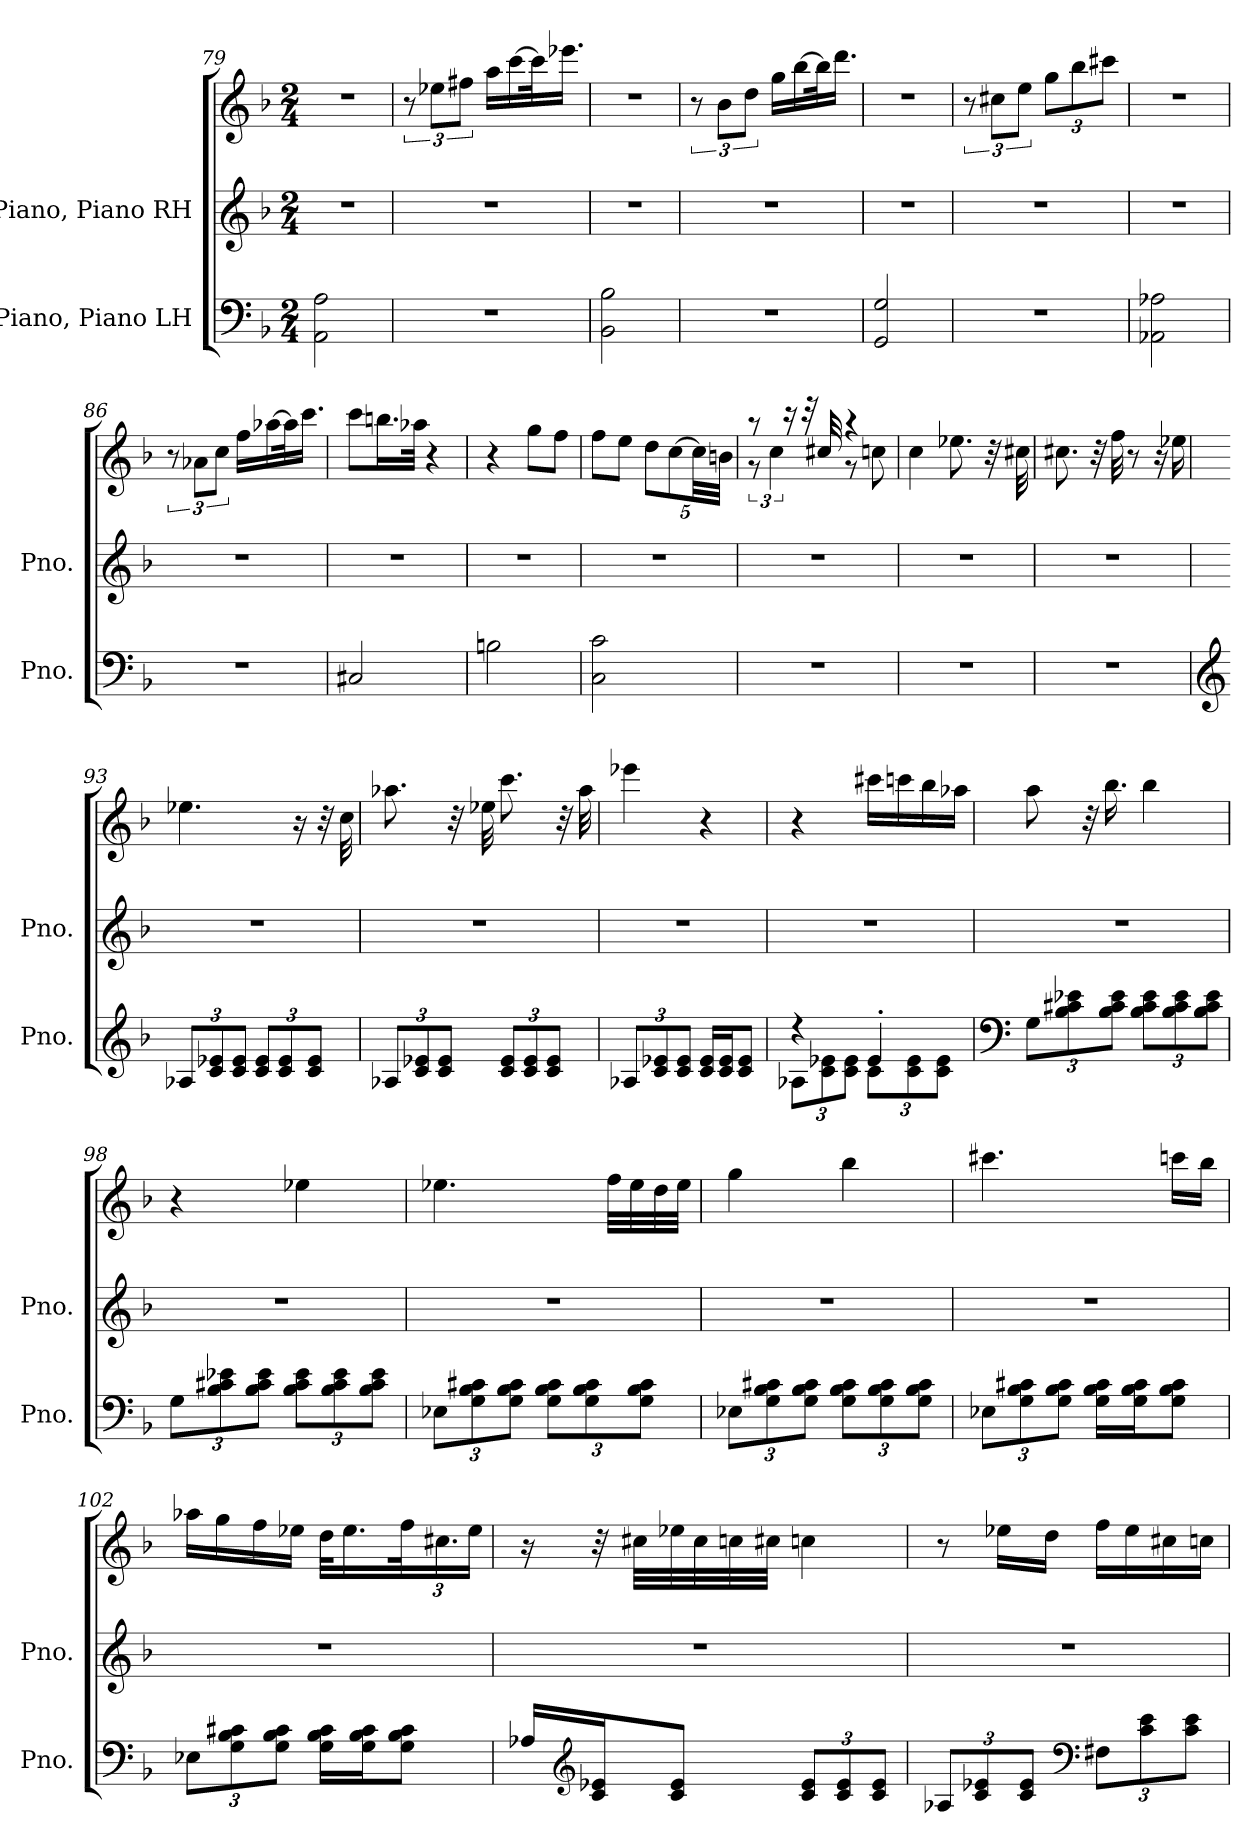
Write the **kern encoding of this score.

**kern	**kern	**kern
*part2	*part1	*part1
*staff3	*staff2	*staff1
*I"Piano, Piano LH	*I"Piano, Piano RH	*
*I'Pno.	*I'Pno.	*
*clefF4	*clefG2	*clefG2
*k[b-]	*k[b-]	*k[b-]
*M2/4	*M2/4	*M2/4
=79	=79	=79
2AA\ 2A\	2r	2r
=80	=80	=80
2r	2r	12r
.	.	12ee-X\L
.	.	12ff#X\J
.	.	16aa\LL
.	.	[16ccc\
.	.	32ccc\K]
.	.	16.eee-X\JJ
=81	=81	=81
2BB-\ 2B-\	2r	2r
!!LO:LB:g=z
=82	=82	=82
2r	2r	12r
.	.	12b-\L
.	.	12dd\J
.	.	16gg\LL
.	.	[16bb-\
.	.	32bb-\K]
.	.	16.ddd\JJ
=83	=83	=83
2GG/ 2G/	2r	2r
=84	=84	=84
2r	2r	12r
.	.	12cc#X\L
.	.	12ee\J
*	*	*Xbrackettup
.	.	12gg\L
.	.	12bb-\
.	.	12ccc#X\J
=85	=85	=85
2AA-X\ 2A-X\	2r	2r
=86	=86	=86
*	*	*brackettup
2r	2r	12r
.	.	12a-X\L
.	.	12cc\J
.	.	16ff\LL
.	.	[16aa-X\
.	.	32aa-\K]
.	.	16.ccc\JJ
=87	=87	=87
2C#X/	2r	8ccc\L
.	.	16.bbn\L
.	.	32aa-X\JJk
.	.	4r
!!LO:PB:g=z
=88	=88	=88
2Bn\	2r	4r
.	.	8gg\L
.	.	8ff\J
=89	=89	=89
2C\ 2c\	2r	8ff\L
.	.	8ee\J
*	*	*Xbrackettup
.	.	10dd\L
.	.	[10cc\
.	.	40cc\LL]
.	.	40bn\JJJ
=90	=90	=90
*	*	*^
*	*	*	*brackettup
2r	2r	8r	12r
.	.	.	6cc\
.	.	16r	.
.	.	32r	.
.	.	32cc#X/	.
.	.	4r	8r
.	.	.	8ccn\
*	*	*v	*v
=91	=91	=91
2r	2r	4cc\
.	.	8.ee-X\
.	.	32r
.	.	32cc#X\
=92	=92	=92
2r	2r	8.cc#X\
.	.	32r
.	.	32ff\
.	.	8r
.	.	16r
.	.	16ee-X\
!!LO:LB:g=z
=93	=93	=93
*clefG2	*	*
*Xbrackettup	*	*
12A-X/L	2r	4.ee-X\
12c/ 12e-X/	.	.
12c/ 12e-/J	.	.
12c/ 12e-/L	.	.
12c/ 12e-/	.	.
.	.	16r
12c/ 12e-/J	.	.
.	.	32r
.	.	32cc\
=94	=94	=94
12A-X/L	2r	8.aa-X\
12c/ 12e-X/	.	.
12c/ 12e-/J	.	.
.	.	32r
.	.	32ee-X\
12c/ 12e-/L	.	8.ccc\
12c/ 12e-/	.	.
12c/ 12e-/J	.	.
.	.	32r
.	.	32aa-\
=95	=95	=95
12A-X/L	2r	4eee-X\
12c/ 12e-X/	.	.
12c/ 12e-/J	.	.
16c/ 16e-/LL	.	4r
16c/ 16e-/J	.	.
8c/ 8e-/J	.	.
=96	=96	=96
*^	*	*
4r	12A-X\L	2r	4r
.	12c\ 12e-X\	.	.
.	12c\ 12e-\J	.	.
4e-'/	12c\L	.	16ccc#X\LL
.	.	.	16cccn\
.	12c\ 12e-\	.	.
.	.	.	16bb-\
.	12c\ 12e-\J	.	.
.	.	.	16aa-X\JJ
*v	*v	*	*
!!LO:LB:g=z
=97	=97	=97
*clefF4	*	*
12G\L	2r	8aa\
12B-\ 12c#X\ 12e-X\	.	.
.	.	32r
.	.	16.bb-\
12B-\ 12c#\ 12e-\J	.	.
12B-\ 12c#\ 12e-\L	.	4bb-\
12B-\ 12c#\ 12e-\	.	.
12B-\ 12c#\ 12e-\J	.	.
=98	=98	=98
12G\L	2r	4r
12B-\ 12c#X\ 12e-X\	.	.
12B-\ 12c#\ 12e-\J	.	.
12B-\ 12c#\ 12e-\L	.	4ee-X\
12B-\ 12c#\ 12e-\	.	.
12B-\ 12c#\ 12e-\J	.	.
=99	=99	=99
12E-X\L	2r	4.ee-X\
12G\ 12B-\ 12c#X\	.	.
12G\ 12B-\ 12c#\J	.	.
12G\ 12B-\ 12c#\L	.	.
12G\ 12B-\ 12c#\	.	.
.	.	32ff\LLL
.	.	32ee-\
12G\ 12B-\ 12c#\J	.	.
.	.	32dd\
.	.	32ee-\JJJ
!!LO:LB:g=z
=100	=100	=100
12E-X\L	2r	4gg\
12G\ 12B-\ 12c#X\	.	.
12G\ 12B-\ 12c#\J	.	.
12G\ 12B-\ 12c#\L	.	4bb-\
12G\ 12B-\ 12c#\	.	.
12G\ 12B-\ 12c#\J	.	.
=101	=101	=101
12E-X\L	2r	4.ccc#X\
12G\ 12B-\ 12c#X\	.	.
12G\ 12B-\ 12c#\J	.	.
16G\ 16B-\ 16c#\LL	.	.
16G\ 16B-\ 16c#\J	.	.
8G\ 8B-\ 8c#\J	.	16cccn\LL
.	.	16bb-\JJ
=102	=102	=102
12E-X\L	2r	16aa-X\LL
.	.	16gg\
12G\ 12B-\ 12c#X\	.	.
.	.	16ff\
12G\ 12B-\ 12c#\J	.	.
.	.	16ee-X\JJ
16G\ 16B-\ 16c#\LL	.	32dd\KLL
.	.	16.ee-\
16G\ 16B-\ 16c#\J	.	.
*	*	*Xbrackettup
8G\ 8B-\ 8c#\J	.	48ff\K
.	.	24.cc#X\
.	.	24ee-\JJ
!!LO:PB:g=z
=103	=103	=103
16A-X/LL	2r	16r
*clefG2	*	*
16c/ 16e-X/J	.	32r
.	.	32cc#X\LLL
8c/ 8e-/J	.	32ee-X\
.	.	32cc#\
.	.	32ccn\
.	.	32cc#X\JJJ
12c/ 12e-/L	.	4ccn\
12c/ 12e-/	.	.
12c/ 12e-/J	.	.
=104	=104	=104
12A-X/L	2r	8r
12c/ 12e-X/	.	.
.	.	16ee-X\LL
12c/ 12e-/J	.	.
.	.	16dd\JJ
*clefF4	*	*
12F#X\L	.	16ff\LL
.	.	16ee-\
12c\ 12e-\	.	.
.	.	16cc#X\
12c\ 12e-\J	.	.
.	.	16ccn\JJ
=	=	=
*-	*-	*-
